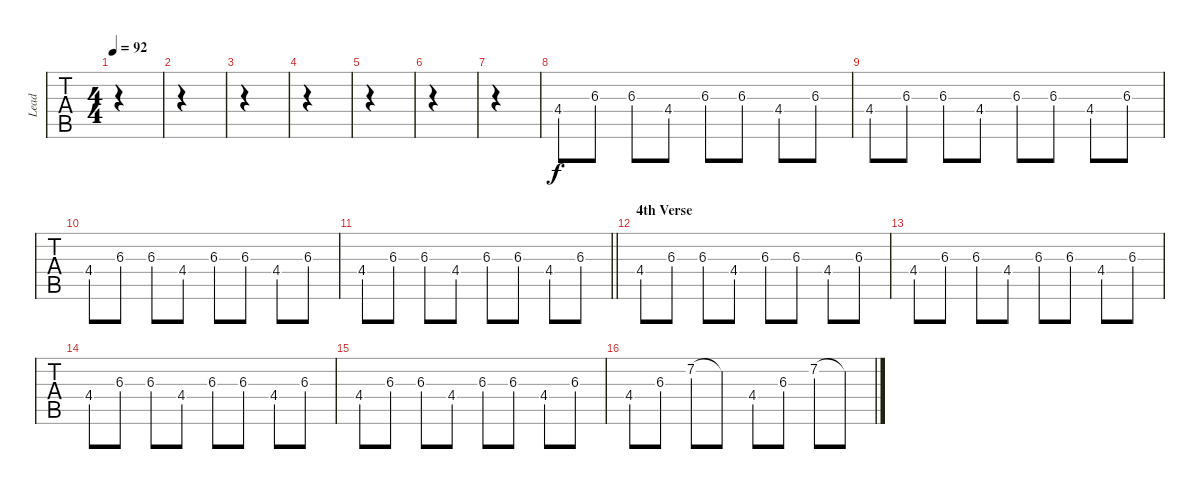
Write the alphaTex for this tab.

\track ("Lead" "Lead") {instrument acousticguitarsteel}
\staff {tabs}
\tuning (E4 B3 G3 D3 A2 E2) {hide}
\ts (4 4)
\tempo 92
\clef g2
\ks c
|
|
|
|
|
|
|
4.4.8 6.3.8 6.3.8 4.4.8 6.3.8 6.3.8 4.4.8 6.3.8 |
4.4.8 6.3.8 6.3.8 4.4.8 6.3.8 6.3.8 4.4.8 6.3.8 |
4.4.8 6.3.8 6.3.8 4.4.8 6.3.8 6.3.8 4.4.8 6.3.8 |
\barLineRight lightlight
4.4.8 6.3.8 6.3.8 4.4.8 6.3.8 6.3.8 4.4.8 6.3.8 |
\section ("" "4th Verse")
4.4.8 6.3.8 6.3.8 4.4.8 6.3.8 6.3.8 4.4.8 6.3.8 |
4.4.8 6.3.8 6.3.8 4.4.8 6.3.8 6.3.8 4.4.8 6.3.8 |
4.4.8 6.3.8 6.3.8 4.4.8 6.3.8 6.3.8 4.4.8 6.3.8 |
4.4.8 6.3.8 6.3.8 4.4.8 6.3.8 6.3.8 4.4.8 6.3.8 |
4.4.8 6.3.8 7.2.8 7.2{t}.8 4.4.8 6.3.8 7.2.8 7.2{t}.8
